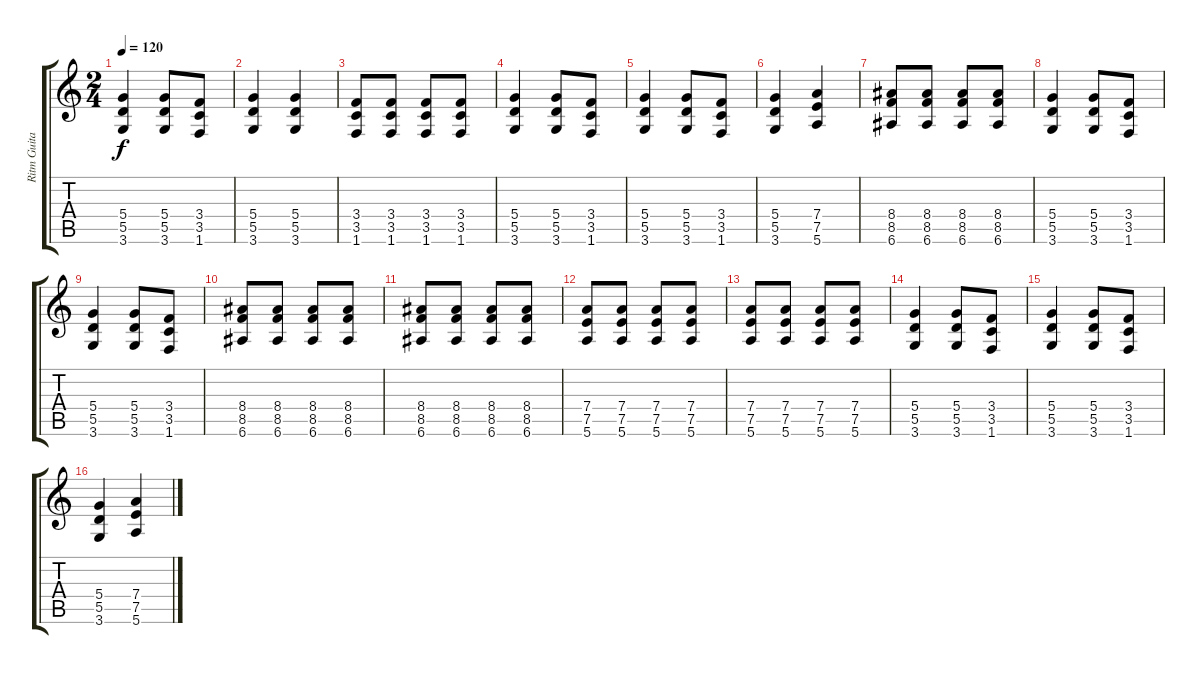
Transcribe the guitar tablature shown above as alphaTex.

\track ("Ritm Guitar" "Ritm Guita") {instrument overdrivenguitar}
\staff {score tabs}
\tuning (E4 B3 G3 D3 A2 E2) {hide}
\ts (2 4)
\tempo 120
\clef g2
\ks c
(5.4 5.5 3.6).4{dy f} (5.4 5.5 3.6).8 (3.4 3.5 1.6).8 |
(5.4 5.5 3.6).4 (5.4 5.5 3.6).4 |
(3.4 3.5 1.6).8 (3.4 3.5 1.6).8 (3.4 3.5 1.6).8 (3.4 3.5 1.6).8 |
(5.4 5.5 3.6).4 (5.4 5.5 3.6).8 (3.4 3.5 1.6).8 |
(5.4 5.5 3.6).4 (5.4 5.5 3.6).8 (3.4 3.5 1.6).8 |
(5.4 5.5 3.6).4 (7.4 7.5 5.6).4 |
(8.4 8.5 6.6).8 (8.4 8.5 6.6).8 (8.4 8.5 6.6).8 (8.4 8.5 6.6).8 |
(5.4 5.5 3.6).4 (5.4 5.5 3.6).8 (3.4 3.5 1.6).8 |
(5.4 5.5 3.6).4 (5.4 5.5 3.6).8 (3.4 3.5 1.6).8 |
(8.4 8.5 6.6).8 (8.4 8.5 6.6).8 (8.4 8.5 6.6).8 (8.4 8.5 6.6).8 |
(8.4 8.5 6.6).8 (8.4 8.5 6.6).8 (8.4 8.5 6.6).8 (8.4 8.5 6.6).8 |
(7.4 7.5 5.6).8 (7.4 7.5 5.6).8 (7.4 7.5 5.6).8 (7.4 7.5 5.6).8 |
(7.4 7.5 5.6).8 (7.4 7.5 5.6).8 (7.4 7.5 5.6).8 (7.4 7.5 5.6).8 |
(5.4 5.5 3.6).4 (5.4 5.5 3.6).8 (3.4 3.5 1.6).8 |
(5.4 5.5 3.6).4 (5.4 5.5 3.6).8 (3.4 3.5 1.6).8 |
(5.4 5.5 3.6).4 (7.4 7.5 5.6).4
